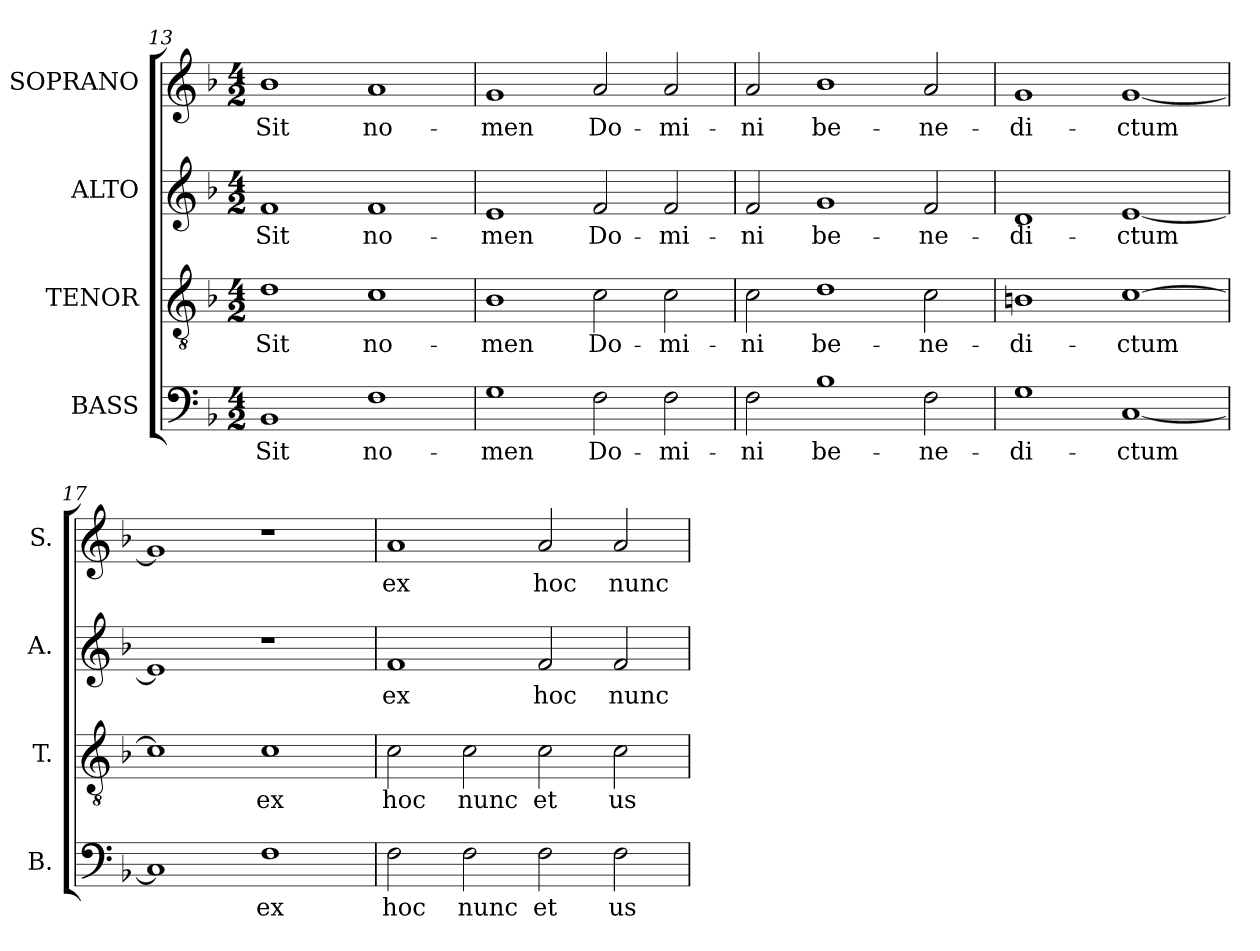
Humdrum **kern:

**kern	**text	**kern	**text	**kern	**text	**kern	**text
*part4	*part4	*part3	*part3	*part2	*part2	*part1	*part1
*staff4	*staff4	*staff3	*staff3	*staff2	*staff2	*staff1	*staff1
*I"BASS	*	*I"TENOR	*	*I"ALTO	*	*I"SOPRANO	*
*I'B.	*	*I'T.	*	*I'A.	*	*I'S.	*
*clefF4	*	*clefGv2	*	*clefG2	*	*clefG2	*
*	*	*ITrd7c12	*	*	*	*	*
*k[b-]	*	*k[b-]	*	*k[b-]	*	*k[b-]	*
*F:	*	*F:	*	*F:	*	*F:	*
*M4/2	*	*M4/2	*	*M4/2	*	*M4/2	*
=13	=13	=13	=13	=13	=13	=13	=13
!	!LO:LY:b:color=#000000	!	!	!	!	!	!
!	!	!	!LO:LY:b:color=#000000	!	!	!	!
!	!	!	!	!	!LO:LY:b:color=#000000	!	!
!	!	!	!	!	!	!	!LO:LY:b:color=#000000
1BB-i	Sit	1Di	Sit	1fi	Sit	1b-i	Sit
!	!LO:LY:b:color=#000000	!	!	!	!	!	!
!	!	!	!LO:LY:b:color=#000000	!	!	!	!
!	!	!	!	!	!LO:LY:b:color=#000000	!	!
!	!	!	!	!	!	!	!LO:LY:b:color=#000000
1Fi	no-	1Ci	no-	1fi	no-	1ai	no-
=14	=14	=14	=14	=14	=14	=14	=14
!	!LO:LY:b:color=#000000	!	!	!	!	!	!
!	!	!	!LO:LY:b:color=#000000	!	!	!	!
!	!	!	!	!	!LO:LY:b:color=#000000	!	!
!	!	!	!	!	!	!	!LO:LY:b:color=#000000
1Gi	-men	1BB-i	-men	1ei	-men	1gi	-men
!	!LO:LY:b:color=#000000	!	!	!	!	!	!
!	!	!	!LO:LY:b:color=#000000	!	!	!	!
!	!	!	!	!	!LO:LY:b:color=#000000	!	!
!	!	!	!	!	!	!	!LO:LY:b:color=#000000
2Fi\	Do-	2Ci\	Do-	2fi/	Do-	2ai/	Do-
!	!LO:LY:b:color=#000000	!	!	!	!	!	!
!	!	!	!LO:LY:b:color=#000000	!	!	!	!
!	!	!	!	!	!LO:LY:b:color=#000000	!	!
!	!	!	!	!	!	!	!LO:LY:b:color=#000000
2Fi\	-mi-	2Ci\	-mi-	2fi/	-mi-	2ai/	-mi-
=15	=15	=15	=15	=15	=15	=15	=15
!	!LO:LY:b:color=#000000	!	!	!	!	!	!
!	!	!	!LO:LY:b:color=#000000	!	!	!	!
!	!	!	!	!	!LO:LY:b:color=#000000	!	!
!	!	!	!	!	!	!	!LO:LY:b:color=#000000
2Fi\	-ni	2Ci\	-ni	2fi/	-ni	2ai/	-ni
!	!LO:LY:b:color=#000000	!	!	!	!	!	!
!	!	!	!LO:LY:b:color=#000000	!	!	!	!
!	!	!	!	!	!LO:LY:b:color=#000000	!	!
!	!	!	!	!	!	!	!LO:LY:b:color=#000000
1B-i	be-	1Di	be-	1gi	be-	1b-i	be-
!	!LO:LY:b:color=#000000	!	!	!	!	!	!
!	!	!	!LO:LY:b:color=#000000	!	!	!	!
!	!	!	!	!	!LO:LY:b:color=#000000	!	!
!	!	!	!	!	!	!	!LO:LY:b:color=#000000
2Fi\	-ne-	2Ci\	-ne-	2fi/	-ne-	2ai/	-ne-
=16	=16	=16	=16	=16	=16	=16	=16
!	!LO:LY:b:color=#000000	!	!	!	!	!	!
!	!	!	!LO:LY:b:color=#000000	!	!	!	!
!	!	!	!	!	!LO:LY:b:color=#000000	!	!
!	!	!	!	!	!	!	!LO:LY:b:color=#000000
1Gi	-di-	1BBni	-di-	1di	-di-	1gi	-di-
!	!LO:LY:b:color=#000000	!	!	!	!	!	!
!	!	!	!LO:LY:b:color=#000000	!	!	!	!
!	!	!	!	!	!LO:LY:b:color=#000000	!	!
!	!	!	!	!	!	!	!LO:LY:b:color=#000000
[1Ci	-ctum	[1Ci	-ctum	[1ei	-ctum	[1gi	-ctum
=17	=17	=17	=17	=17	=17	=17	=17
1Ci]	.	1Ci]	.	1ei]	.	1gi]	.
!	!LO:LY:b:color=#000000	!	!	!	!	!	!
!	!	!	!LO:LY:b:color=#000000	!	!	!	!
1Fi	ex	1Ci	ex	1r	.	1r	.
!!LO:LB:g=z
=18	=18	=18	=18	=18	=18	=18	=18
!	!LO:LY:b:color=#000000	!	!	!	!	!	!
!	!	!	!LO:LY:b:color=#000000	!	!	!	!
!	!	!	!	!	!LO:LY:b:color=#000000	!	!
!	!	!	!	!	!	!	!LO:LY:b:color=#000000
2Fi\	hoc	2Ci\	hoc	1fi	ex	1ai	ex
!	!LO:LY:b:color=#000000	!	!	!	!	!	!
!	!	!	!LO:LY:b:color=#000000	!	!	!	!
2Fi\	nunc	2Ci\	nunc	.	.	.	.
!	!LO:LY:b:color=#000000	!	!	!	!	!	!
!	!	!	!LO:LY:b:color=#000000	!	!	!	!
!	!	!	!	!	!LO:LY:b:color=#000000	!	!
!	!	!	!	!	!	!	!LO:LY:b:color=#000000
2Fi\	et	2Ci\	et	2fi/	hoc	2ai/	hoc
!	!LO:LY:b:color=#000000	!	!	!	!	!	!
!	!	!	!LO:LY:b:color=#000000	!	!	!	!
!	!	!	!	!	!LO:LY:b:color=#000000	!	!
!	!	!	!	!	!	!	!LO:LY:b:color=#000000
2Fi\	us-	2Ci\	us-	2fi/	nunc	2ai/	nunc
=	=	=	=	=	=	=	=
*-	*-	*-	*-	*-	*-	*-	*-
